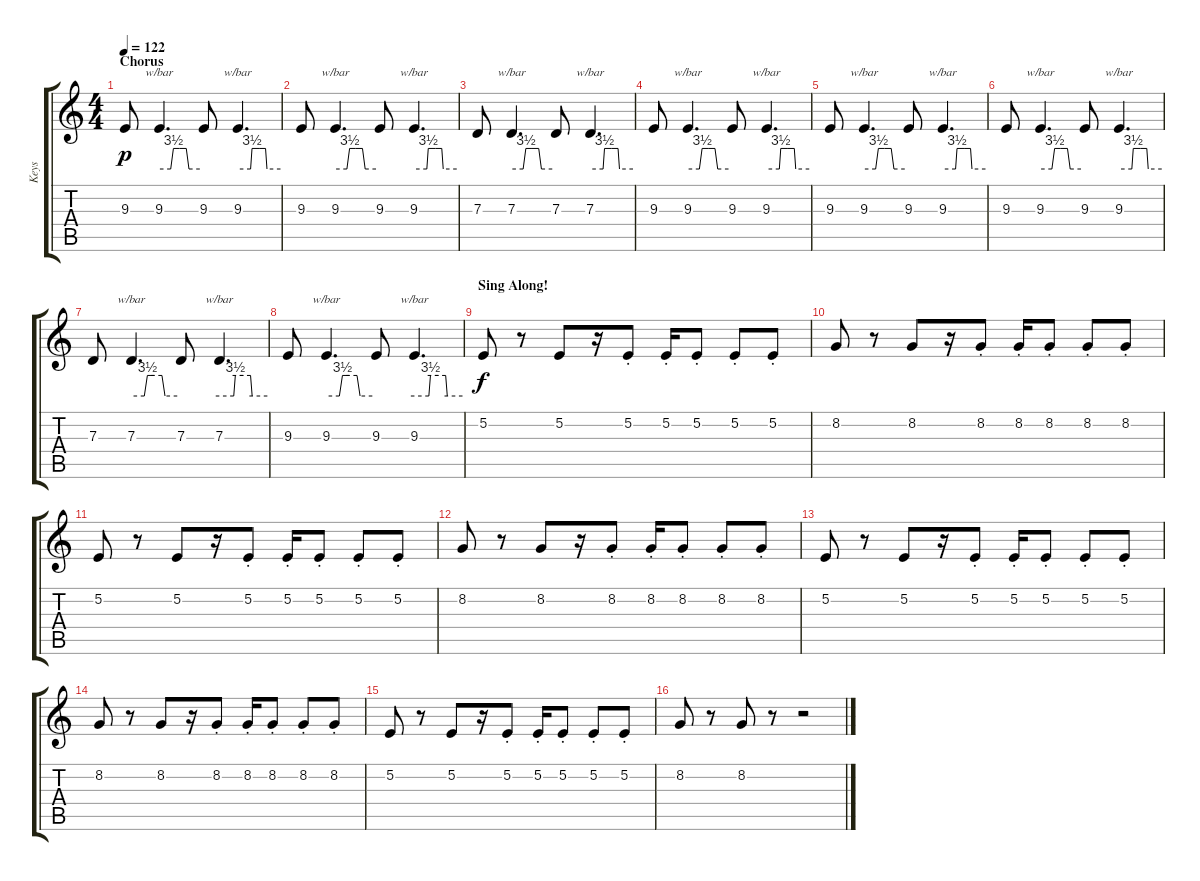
\track ("Keys" "Keys") {instrument lead2sawtooth}
\staff {score tabs}
\tuning (E4 B3 G3 D3 A2 E2) {hide}
\ts (4 4)
\section ("" "Chorus")
\tempo 122
\clef g2
\ks c
9.3.8{dy p} 9.3.4{d tbe (custom default 0 0 17 0 21 14 30 14 40 14 44 0 60 0)} 9.3.8 9.3.4{d tbe (custom default 0 0 18 0 20 14 30 14 39 14 41 0 60 0)} |
9.3.8 9.3.4{d tbe (custom default 0 0 17 0 21 14 30 14 40 14 44 0 60 0)} 9.3.8 9.3.4{d tbe (custom default 0 0 18 0 20 14 30 14 39 14 41 0 60 0)} |
7.3.8 7.3.4{d tbe (custom default 0 0 17 0 21 14 30 14 40 14 44 0 60 0)} 7.3.8 7.3.4{d tbe (custom default 0 0 18 0 20 14 30 14 39 14 41 0 60 0)} |
9.3.8 9.3.4{d tbe (custom default 0 0 17 0 21 14 30 14 40 14 44 0 60 0)} 9.3.8 9.3.4{d tbe (custom default 0 0 18 0 20 14 30 14 39 14 41 0 60 0)} |
9.3.8 9.3.4{d tbe (custom default 0 0 17 0 21 14 30 14 40 14 44 0 60 0)} 9.3.8 9.3.4{d tbe (custom default 0 0 18 0 20 14 30 14 39 14 41 0 60 0)} |
9.3.8 9.3.4{d tbe (custom default 0 0 17 0 21 14 30 14 40 14 44 0 60 0)} 9.3.8 9.3.4{d tbe (custom default 0 0 18 0 20 14 30 14 39 14 41 0 60 0)} |
7.3.8 7.3.4{d tbe (custom default 0 0 17 0 21 14 30 14 40 14 44 0 60 0)} 7.3.8 7.3.4{d tbe (custom default 0 0 18 0 20 14 30 14 39 14 41 0 60 0)} |
9.3.8 9.3.4{d tbe (custom default 0 0 17 0 21 14 30 14 40 14 44 0 60 0)} 9.3.8 9.3.4{d tbe (custom default 0 0 18 0 20 14 30 14 39 14 41 0 60 0)} |
\section ("" "Sing Along!")
5.2.8{dy f} r.8 5.2.8 r.16 5.2{st}.8 5.2{st}.16 5.2{st}.8 5.2{st}.8 5.2{st}.8 |
8.2.8 r.8 8.2.8 r.16 8.2{st}.8 8.2{st}.16 8.2{st}.8 8.2{st}.8 8.2{st}.8 |
5.2.8 r.8 5.2.8 r.16 5.2{st}.8 5.2{st}.16 5.2{st}.8 5.2{st}.8 5.2{st}.8 |
8.2.8 r.8 8.2.8 r.16 8.2{st}.8 8.2{st}.16 8.2{st}.8 8.2{st}.8 8.2{st}.8 |
5.2.8 r.8 5.2.8 r.16 5.2{st}.8 5.2{st}.16 5.2{st}.8 5.2{st}.8 5.2{st}.8 |
8.2.8 r.8 8.2.8 r.16 8.2{st}.8 8.2{st}.16 8.2{st}.8 8.2{st}.8 8.2{st}.8 |
5.2.8 r.8 5.2.8 r.16 5.2{st}.8 5.2{st}.16 5.2{st}.8 5.2{st}.8 5.2{st}.8 |
8.2.8 r.8 8.2.8 r.8 r.2
